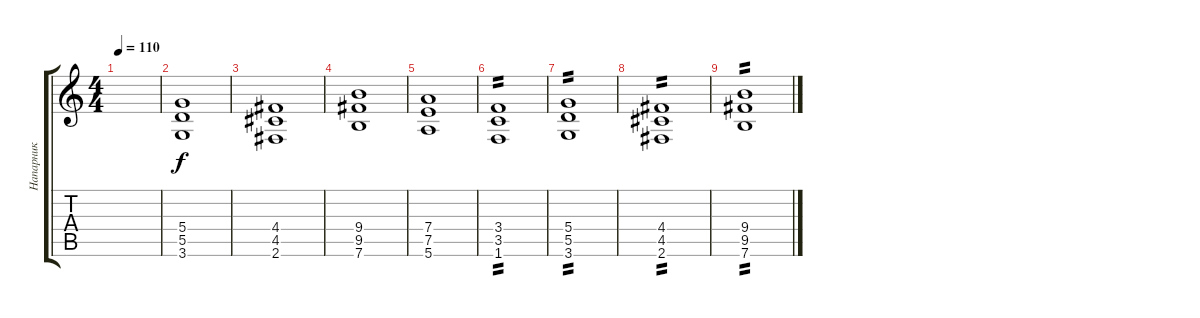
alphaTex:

\track ("Напарник" "Напарник") {instrument acousticguitarnylon}
\staff {score tabs}
\tuning (E4 B3 G3 D3 A2 E2) {hide}
\ts (4 4)
\tempo 110
\clef g2
\ks c
|
(5.4 5.5 3.6).1{balance 0 instrument distortionguitar} |
(4.4 4.5 2.6).1{balance 0 instrument distortionguitar} |
(9.4 9.5 7.6).1{balance 0 instrument distortionguitar} |
(7.4 7.5 5.6).1{volume 13 balance 0 instrument distortionguitar} |
(3.4 3.5 1.6).1{tp 2 balance 0 instrument distortionguitar} |
(5.4 5.5 3.6).1{tp 2 volume 13 balance 0 instrument distortionguitar} |
(4.4 4.5 2.6).1{tp 2 balance 0 instrument distortionguitar} |
(9.4 9.5 7.6).1{tp 2 instrument distortionguitar}
